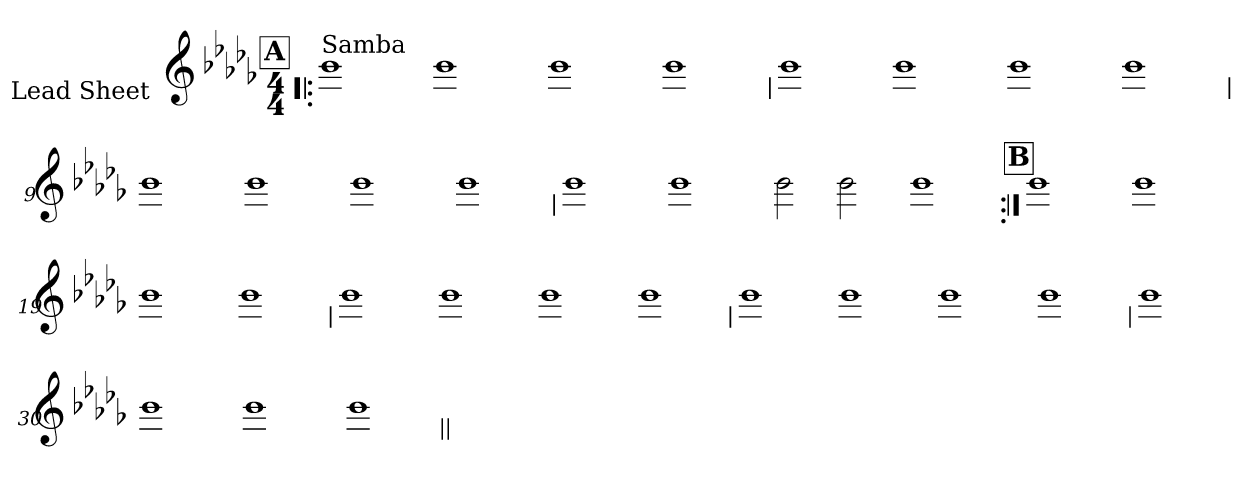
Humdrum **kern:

**kern
*part1
*staff1
*I"Lead Sheet
*stria0
*clefG2
*k[b-e-a-d-g-]
*b-:
*M4/4
!!LO:REH:place=s1:a:t=A
=1!|:
!LO:TX:a:t=Samba
1b-
=2-
1b-
=3-
1b-
=4-
1b-
!!LO:LB:g=z
=5
1b-
=6-
1b-
=7-
1b-
=8-
1b-
!!LO:LB:g=z
=9
1b-
=10-
1b-
=11-
1b-
=12-
1b-
!!LO:LB:g=z
=13
1b-
=14-
1b-
=15-
2b-
2b-
=16-
1b-
!!LO:LB:g=z
!!LO:REH:place=s1:a:t=B
=17:|!
1b-
=18-
1b-
=19-
1b-
=20-
1b-
!!LO:LB:g=z
=21
1b-
=22-
1b-
=23-
1b-
=24-
1b-
!!LO:LB:g=z
=25
1b-
=26-
1b-
=27-
1b-
=28-
1b-
!!LO:LB:g=z
=29
1b-
=30-
1b-
=31-
1b-
=32-
1b-
=||
*-
